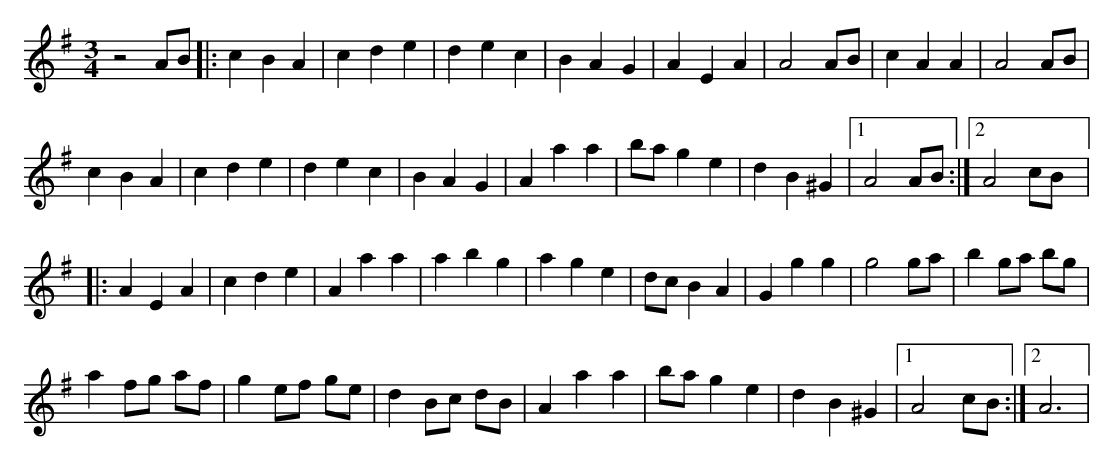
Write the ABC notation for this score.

X:1
M:3/4
K:Ador
z4 AB|:c2 B2 A2|c2 d2 e2|d2 e2 c2|B2 A2 G2|A2 E2 A2|A4 AB|c2 A2 A2|A4 AB|
c2 B2 A2|c2 d2 e2|d2 e2 c2|B2 A2 G2|A2 a2 a2|ba g2 e2|d2 B2 ^G2|1 A4 AB:|2 A4 cB|:
A2 E2 A2|c2 d2 e2|A2 a2 a2|a2 b2 g2|a2 g2 e2|dc B2 A2|G2 g2 g2|g4 ga|b2 ga bg|
a2 fg af|g2 ef ge|d2 Bc dB|A2 a2 a2|ba g2 e2|d2 B2 ^G2|1 A4 cB:|2 A6|
